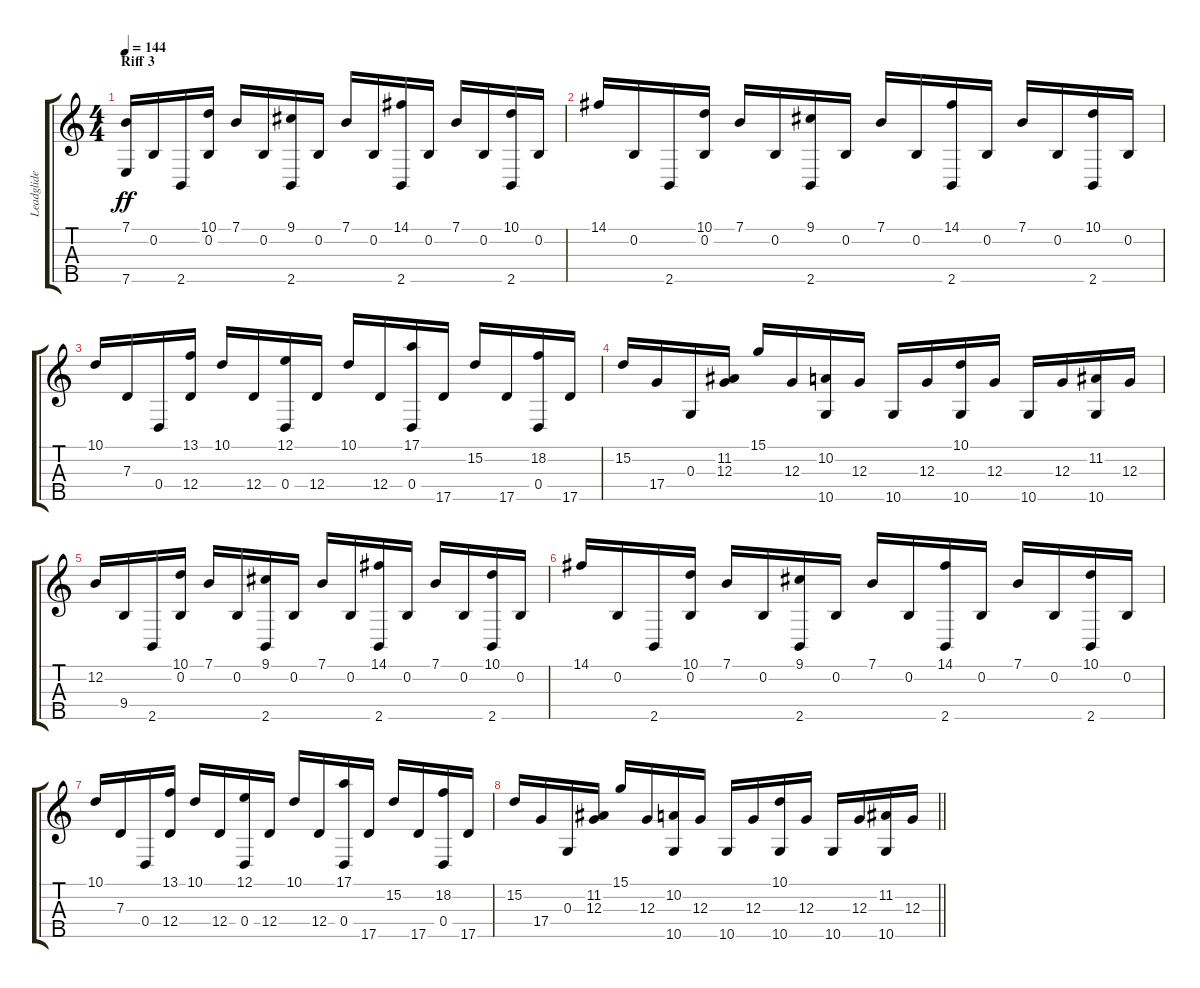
\track ("Leadglide" "Leadglide") {instrument lead2sawtooth}
\staff {score tabs}
\tuning (E4 B3 G3 D3 A2) {hide}
\ts (4 4)
\section ("" "Riff 3")
\tempo 144
\clef g2
\ks c
(7.1 7.5).16{dy ff} 0.2.16 2.5.16 (10.1 0.2).16 7.1.16 0.2.16 (9.1 2.5).16 0.2.16 7.1.16 0.2.16 (14.1 2.5).16 0.2.16 7.1.16 0.2.16 (10.1 2.5).16 0.2.16 |
14.1.16 0.2.16 2.5.16 (10.1 0.2).16 7.1.16 0.2.16 (9.1 2.5).16 0.2.16 7.1.16 0.2.16 (14.1 2.5).16 0.2.16 7.1.16 0.2.16 (10.1 2.5).16 0.2.16 |
10.1.16 7.3.16 0.4.16 (13.1 12.4).16 10.1.16 12.4.16 (12.1 0.4).16 12.4.16 10.1.16 12.4.16 (17.1 0.4).16 17.5.16 15.2.16 17.5.16 (18.2 0.4).16 17.5.16 |
15.2.16 17.4.16 0.3.16 (11.2 12.3).16 15.1.16 12.3.16 (10.2 10.5).16 12.3.16 10.5.16 12.3.16 (10.1 10.5).16 12.3.16 10.5.16 12.3.16 (11.2 10.5).16 12.3.16 |
12.2.16 9.4.16 2.5.16 (10.1 0.2).16 7.1.16 0.2.16 (9.1 2.5).16 0.2.16 7.1.16 0.2.16 (14.1 2.5).16 0.2.16 7.1.16 0.2.16 (10.1 2.5).16 0.2.16 |
14.1.16 0.2.16 2.5.16 (10.1 0.2).16 7.1.16 0.2.16 (9.1 2.5).16 0.2.16 7.1.16 0.2.16 (14.1 2.5).16 0.2.16 7.1.16 0.2.16 (10.1 2.5).16 0.2.16 |
10.1.16 7.3.16 0.4.16 (13.1 12.4).16 10.1.16 12.4.16 (12.1 0.4).16 12.4.16 10.1.16 12.4.16 (17.1 0.4).16 17.5.16 15.2.16 17.5.16 (18.2 0.4).16 17.5.16 |
\barLineRight lightlight
15.2.16 17.4.16 0.3.16 (11.2 12.3).16 15.1.16 12.3.16 (10.2 10.5).16 12.3.16 10.5.16 12.3.16 (10.1 10.5).16 12.3.16 10.5.16 12.3.16 (11.2 10.5).16 12.3.16
